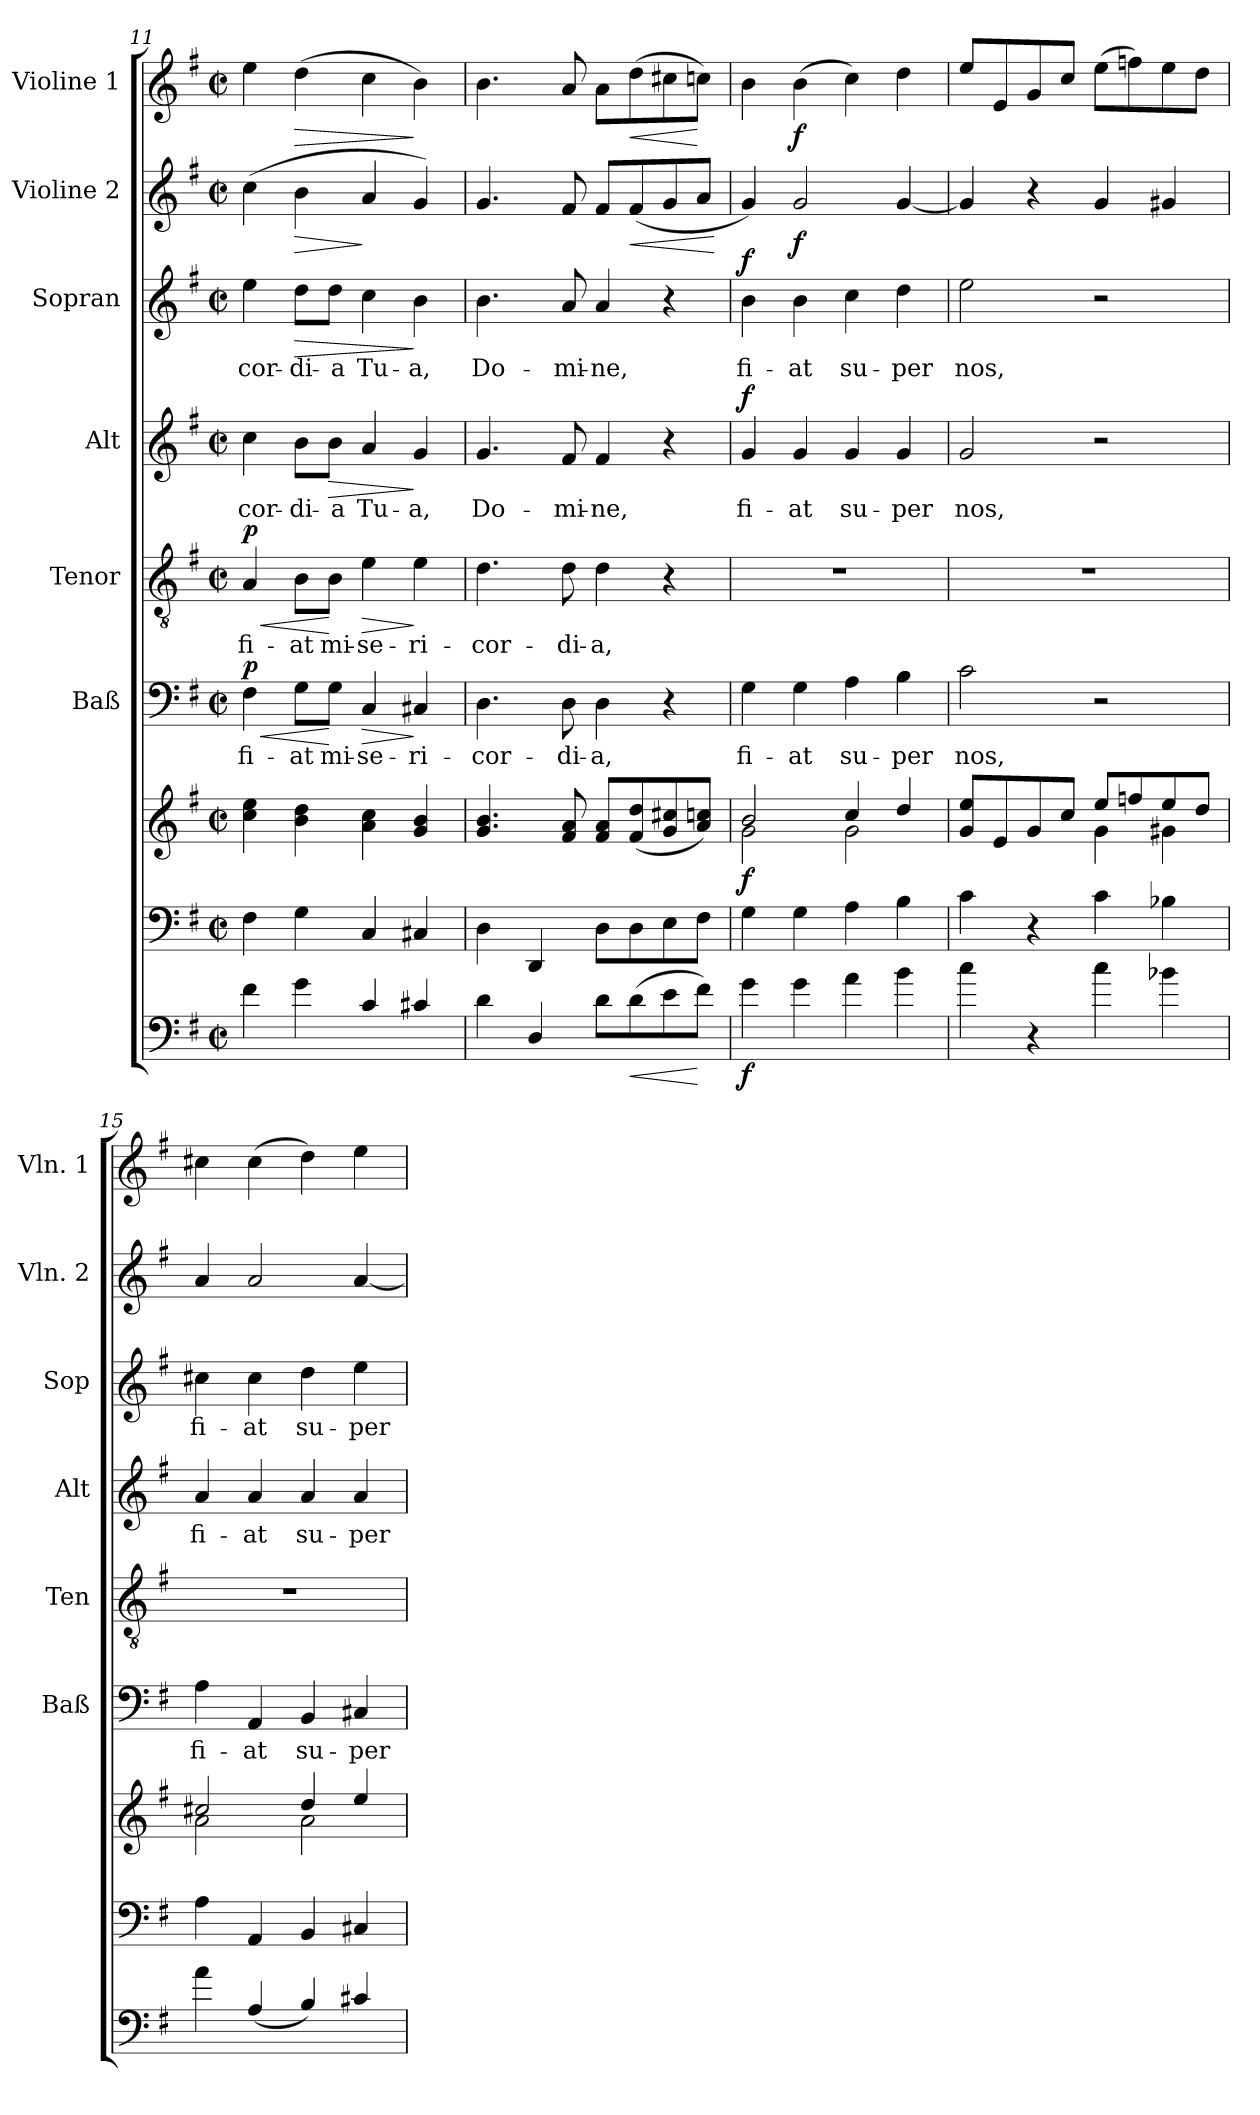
**kern	**dynam	**kern	**kern	**dynam	**kern	**text	**dynam	**kern	**text	**dynam	**kern	**text	**dynam	**kern	**text	**dynam	**kern	**dynam	**kern	**dynam
*part8	*part8	*part7	*part7	*part7	*part6	*part6	*part6	*part5	*part5	*part5	*part4	*part4	*part4	*part3	*part3	*part3	*part2	*part2	*part1	*part1
*staff9	*staff9	*staff8	*staff7	*staff7/8	*staff6	*staff6	*staff6	*staff5	*staff5	*staff5	*staff4	*staff4	*staff4	*staff3	*staff3	*staff3	*staff2	*staff2	*staff1	*staff1
*	*	*	*	*	*I"Baß	*	*	*I"Tenor	*	*	*I"Alt	*	*	*I"Sopran	*	*	*I"Violine 2	*	*I"Violine 1	*
*	*	*	*	*	*I'Baß	*	*	*I'Ten	*	*	*I'Alt	*	*	*I'Sop	*	*	*I'Vln. 2	*	*I'Vln. 1	*
*clefF4	*	*clefF4	*clefG2	*	*clefF4	*	*	*clefGv2	*	*	*clefG2	*	*	*clefG2	*	*	*clefG2	*	*clefG2	*
*ITrd7c12	*	*	*	*	*	*	*	*	*	*	*	*	*	*	*	*	*	*	*	*
*k[f#]	*	*k[f#]	*k[f#]	*	*k[f#]	*	*	*k[f#]	*	*	*k[f#]	*	*	*k[f#]	*	*	*k[f#]	*	*k[f#]	*
*G:	*	*G:	*G:	*	*G:	*	*	*G:	*	*	*G:	*	*	*G:	*	*	*G:	*	*G:	*
*M2/2	*	*M2/2	*M2/2	*	*M2/2	*	*	*M2/2	*	*	*M2/2	*	*	*M2/2	*	*	*M2/2	*	*M2/2	*
*met(c|)	*	*met(c|)	*met(c|)	*	*met(c|)	*	*	*met(c|)	*	*	*met(c|)	*	*	*met(c|)	*	*	*met(c|)	*	*met(c|)	*
=11	=11	=11	=11	=11	=11	=11	=11	=11	=11	=11	=11	=11	=11	=11	=11	=11	=11	=11	=11	=11
!	!	!	!	!	!	!LO:LY:b	!LO:HP:b	!	!LO:LY:b	!LO:HP:b	!	!LO:LY:b	!	!	!LO:LY:b	!	!	!	!	!
!	!	!	!	!	!	!	!LO:DY:n=1:a	!	!	!LO:DY:n=1:a	!	!	!	!	!	!	!	!	!	!
4F#\	.	4F#\	4cc\ 4ee\	.	4F#\	fi-	< p	4A/	fi-	< p	4cc\	-cor-	.	4ee\	-cor-	.	(>4cc\	.	4ee\	.
!	!	!	!	!	!	!LO:LY:b	!	!	!LO:LY:b	!	!	!LO:LY:b	!	!	!LO:LY:b	!LO:HP:b	!	!LO:HP:b	!	!LO:HP:b
4G\	.	4G\	4b\ 4dd\	.	8G\L	-at	.	8B\L	-at	.	8b\L	-di-	.	8dd\L	-di-	>	4b\	>	(>4dd\	>
!	!	!	!	!	!	!LO:LY:b	!	!	!LO:LY:b	!	!	!LO:LY:b	!LO:HP:b	!	!LO:LY:b	!	!	!	!	!
.	.	.	.	.	8G\J	mi-	[	8B\J	mi-	[	8b\J	-a	>	8dd\J	-a	.	.	.	.	.
!	!	!	!	!	!	!LO:LY:b	!LO:HP:b	!	!LO:LY:b	!LO:HP:b	!	!LO:LY:b	!	!	!LO:LY:b	!	!	!	!	!
4C/	.	4C/	4a\ 4cc\	.	4C/	-se-	>	4e\	-se-	>	4a/	Tu-	.	4cc\	Tu-	.	4a/	]	4cc\	.
!	!	!	!	!	!	!LO:LY:b	!	!	!LO:LY:b	!	!	!LO:LY:b	!	!	!LO:LY:b	!	!	!	!	!
4C#X/	.	4C#X/	4g/ 4b/	.	4C#X/	-ri-	]	4e\	-ri-	]	4g/	-a,	]	4b\	-a,	]	4g/)	.	4b\)	]
=12	=12	=12	=12	=12	=12	=12	=12	=12	=12	=12	=12	=12	=12	=12	=12	=12	=12	=12	=12	=12
!	!	!	!	!	!	!LO:LY:b	!	!	!LO:LY:b	!	!	!LO:LY:b	!	!	!LO:LY:b	!	!	!	!	!
4D\	.	4D\	4.g/ 4.b/	.	4.D\	-cor-	.	4.d\	-cor-	.	4.g/	Do-	.	4.b\	Do-	.	4.g/	.	4.b\	.
4DD/	.	4DD/	.	.	.	.	.	.	.	.	.	.	.	.	.	.	.	.	.	.
!	!	!	!	!	!	!LO:LY:b	!	!	!LO:LY:b	!	!	!LO:LY:b	!	!	!LO:LY:b	!	!	!	!	!
.	.	.	8f#/ 8a/	.	8D\	-di-	.	8d\	-di-	.	8f#/	-mi-	.	8a/	-mi-	.	8f#/	.	8a/	.
!	!	!	!	!	!	!LO:LY:b	!	!	!LO:LY:b	!	!	!LO:LY:b	!	!	!LO:LY:b	!	!	!	!	!
8D\L	.	8D\L	8f#/ 8a/L	.	4D\	-a,	.	4d\	-a,	.	4f#/	-ne,	.	4a/	-ne,	.	8f#/L	.	8a\L	.
!	!LO:HP:b	!	!	!	!	!	!	!	!	!	!	!	!	!	!	!	!	!LO:HP:b	!	!LO:HP:b
(>8D\	<	8D\	(<8f#/ 8dd/	.	.	.	.	.	.	.	.	.	.	.	.	.	(<8f#/	<	(>8dd\	<
8E\	.	8E\	8g/ 8cc#X/	.	4r	.	.	4r	.	.	4r	.	.	4r	.	.	8g/	.	8cc#X\	.
8F#\J)	[	8F#\J	8a/ 8ccn/J)	.	.	.	.	.	.	.	.	.	.	.	.	.	8a/J	.	8ccn\J)	[
.	.	.	.	.	.	.	.	.	.	.	.	.	.	.	.	.	.	[	.	.
!!LO:PB:g=z
=13	=13	=13	=13	=13	=13	=13	=13	=13	=13	=13	=13	=13	=13	=13	=13	=13	=13	=13	=13	=13
*	*	*	*^	*	*	*	*	*	*	*	*	*	*	*	*	*	*	*	*	*
!	!LO:DY:b	!	!	!	!LO:DY:b	!	!LO:LY:b	!	!	!	!	!	!LO:LY:b	!LO:DY:a	!	!LO:LY:b	!LO:DY:a	!	!	!	!
4G\	f	4G\	2b/	2g\	f	4G\	fi-	.	1r	.	.	4g/	fi-	f	4b\	fi-	f	4g/)	.	4b\	.
!	!	!	!	!	!	!	!LO:LY:b	!	!	!	!	!	!LO:LY:b	!	!	!LO:LY:b	!	!	!LO:DY:b	!	!LO:DY:b
4G\	.	4G\	.	.	.	4G\	-at	.	.	.	.	4g/	-at	.	4b\	-at	.	2g/	f	(>4b\	f
!	!	!	!	!	!	!	!LO:LY:b	!	!	!	!	!	!LO:LY:b	!	!	!LO:LY:b	!	!	!	!	!
4A\	.	4A\	4cc/	2g\	.	4A\	su-	.	.	.	.	4g/	su-	.	4cc\	su-	.	.	.	4cc\)	.
!	!	!	!	!	!	!	!LO:LY:b	!	!	!	!	!	!LO:LY:b	!	!	!LO:LY:b	!	!	!	!	!
4B\	.	4B\	4dd/	.	.	4B\	-per	.	.	.	.	4g/	-per	.	4dd\	-per	.	[4g/	.	4dd\	.
=14	=14	=14	=14	=14	=14	=14	=14	=14	=14	=14	=14	=14	=14	=14	=14	=14	=14	=14	=14	=14	=14
!	!	!	!	!	!	!	!LO:LY:b	!	!	!	!	!	!LO:LY:b	!	!	!LO:LY:b	!	!	!	!	!
4c\	.	4c\	8g/ 8ee/L	2ryy	.	2c\	nos,	.	1r	.	.	2g/	nos,	.	2ee\	nos,	.	4g/]	.	8ee/L	.
.	.	.	8e/	.	.	.	.	.	.	.	.	.	.	.	.	.	.	.	.	8e/	.
4r	.	4r	8g/	.	.	.	.	.	.	.	.	.	.	.	.	.	.	4r	.	8g/	.
.	.	.	8cc/J	.	.	.	.	.	.	.	.	.	.	.	.	.	.	.	.	8cc/J	.
4c\	.	4c\	8ee/L	4g\	.	2r	.	.	.	.	.	2r	.	.	2r	.	.	4g/	.	(>8ee\L	.
.	.	.	8ffn/	.	.	.	.	.	.	.	.	.	.	.	.	.	.	.	.	8ffn\)	.
4B-X\	.	4B-X\	8ee/	4g#X\	.	.	.	.	.	.	.	.	.	.	.	.	.	4g#X/	.	8ee\	.
.	.	.	8dd/J	.	.	.	.	.	.	.	.	.	.	.	.	.	.	.	.	8dd\J	.
=15	=15	=15	=15	=15	=15	=15	=15	=15	=15	=15	=15	=15	=15	=15	=15	=15	=15	=15	=15	=15	=15
!	!	!	!	!	!	!	!LO:LY:b	!	!	!	!	!	!LO:LY:b	!	!	!LO:LY:b	!	!	!	!	!
4A\	.	4A\	2cc#X/	2a\	.	4A\	fi-	.	1r	.	.	4a/	fi-	.	4cc#X\	fi-	.	4a/	.	4cc#X\	.
!	!	!	!	!	!	!	!LO:LY:b	!	!	!	!	!	!LO:LY:b	!	!	!LO:LY:b	!	!	!	!	!
(<4AA/	.	4AA/	.	.	.	4AA/	-at	.	.	.	.	4a/	-at	.	4cc#\	-at	.	2a/	.	(>4cc#\	.
!	!	!	!	!	!	!	!LO:LY:b	!	!	!	!	!	!LO:LY:b	!	!	!LO:LY:b	!	!	!	!	!
4BB/)	.	4BB/	4dd/	2a\	.	4BB/	su-	.	.	.	.	4a/	su-	.	4dd\	su-	.	.	.	4dd\)	.
!	!	!	!	!	!	!	!LO:LY:b	!	!	!	!	!	!LO:LY:b	!	!	!LO:LY:b	!	!	!	!	!
4C#X/	.	4C#X/	4ee/	.	.	4C#X/	-per	.	.	.	.	4a/	-per	.	4ee\	-per	.	[4a/	.	4ee\	.
*	*	*	*v	*v	*	*	*	*	*	*	*	*	*	*	*	*	*	*	*	*	*
=	=	=	=	=	=	=	=	=	=	=	=	=	=	=	=	=	=	=	=	=
*-	*-	*-	*-	*-	*-	*-	*-	*-	*-	*-	*-	*-	*-	*-	*-	*-	*-	*-	*-	*-
